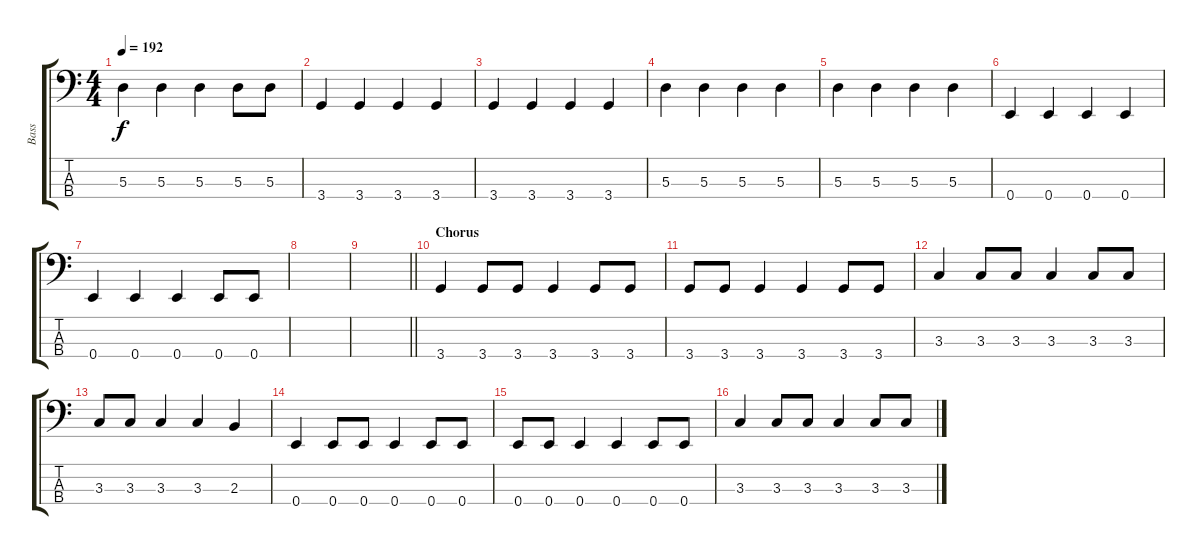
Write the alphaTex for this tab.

\track ("Bass" "Bass") {instrument electricbasspick}
\staff {score tabs}
\tuning (G2 D2 A1 E1) {hide}
\ts (4 4)
\tempo 192
\clef f4
\ks c
5.3.4{dy f} 5.3.4 5.3.4 5.3.8 5.3.8 |
3.4.4 3.4.4 3.4.4 3.4.4 |
3.4.4 3.4.4 3.4.4 3.4.4 |
5.3.4 5.3.4 5.3.4 5.3.4 |
5.3.4 5.3.4 5.3.4 5.3.4 |
0.4.4 0.4.4 0.4.4 0.4.4 |
0.4.4 0.4.4 0.4.4 0.4.8 0.4.8 |
|
\barLineRight lightlight
|
\section ("" "Chorus")
3.4.4 3.4.8 3.4.8 3.4.4 3.4.8 3.4.8 |
3.4.8 3.4.8 3.4.4 3.4.4 3.4.8 3.4.8 |
3.3.4 3.3.8 3.3.8 3.3.4 3.3.8 3.3.8 |
3.3.8 3.3.8 3.3.4 3.3.4 2.3.4 |
0.4.4 0.4.8 0.4.8 0.4.4 0.4.8 0.4.8 |
0.4.8 0.4.8 0.4.4 0.4.4 0.4.8 0.4.8 |
3.3.4 3.3.8 3.3.8 3.3.4 3.3.8 3.3.8
